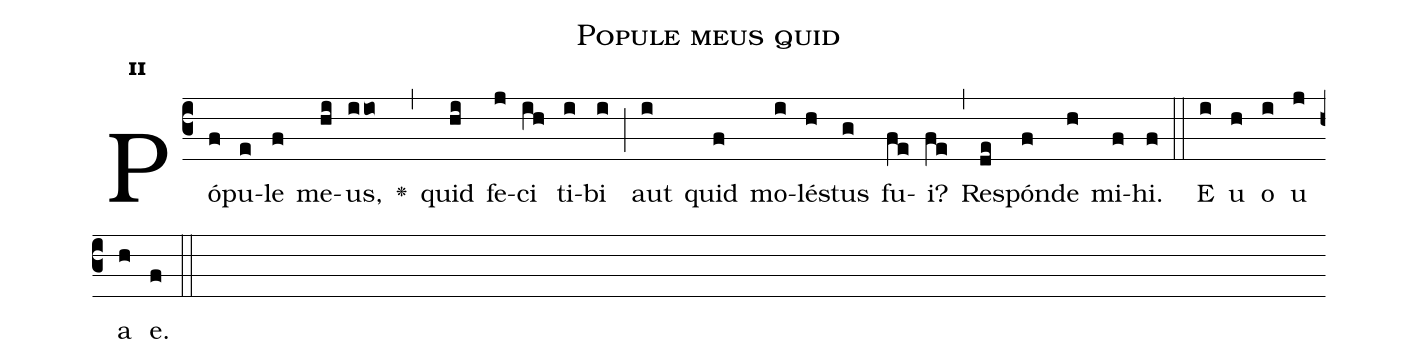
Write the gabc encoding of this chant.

name:Popule meus quid;
office-part:Antiphona;
mode:2;
%%
initial-style: 1;
name: Popule meus quid;
book: Antiphonae & Responsoria/Tomus IV, p. 192;
occasion: Sacratissimi cordis Iesu;
office-part: Tertia Ant 1;
user-notes: ;
commentary: ;
annotation: 2*a;
centering-scheme: english;
fontsize: 12;
font: OFLSortsMillGoudy;
height: 11;
width: 4.5;
%%
(c3)Pó(f)pu(e)le(f) me(hi)us,(iio) <v>\greheightstar</v>(,) quid(hi) fe(j)ci(ih) ti(i)bi(i) (;) aut(i) quid(f) mo(i)lé(h)stus(g) fu(fe)i?(fe) (,) Re(de)spón(f)de(h) mi(f)hi.(f) (::)
E(i) u(h) o(i) u(j) a(h) e.(f) (::)
